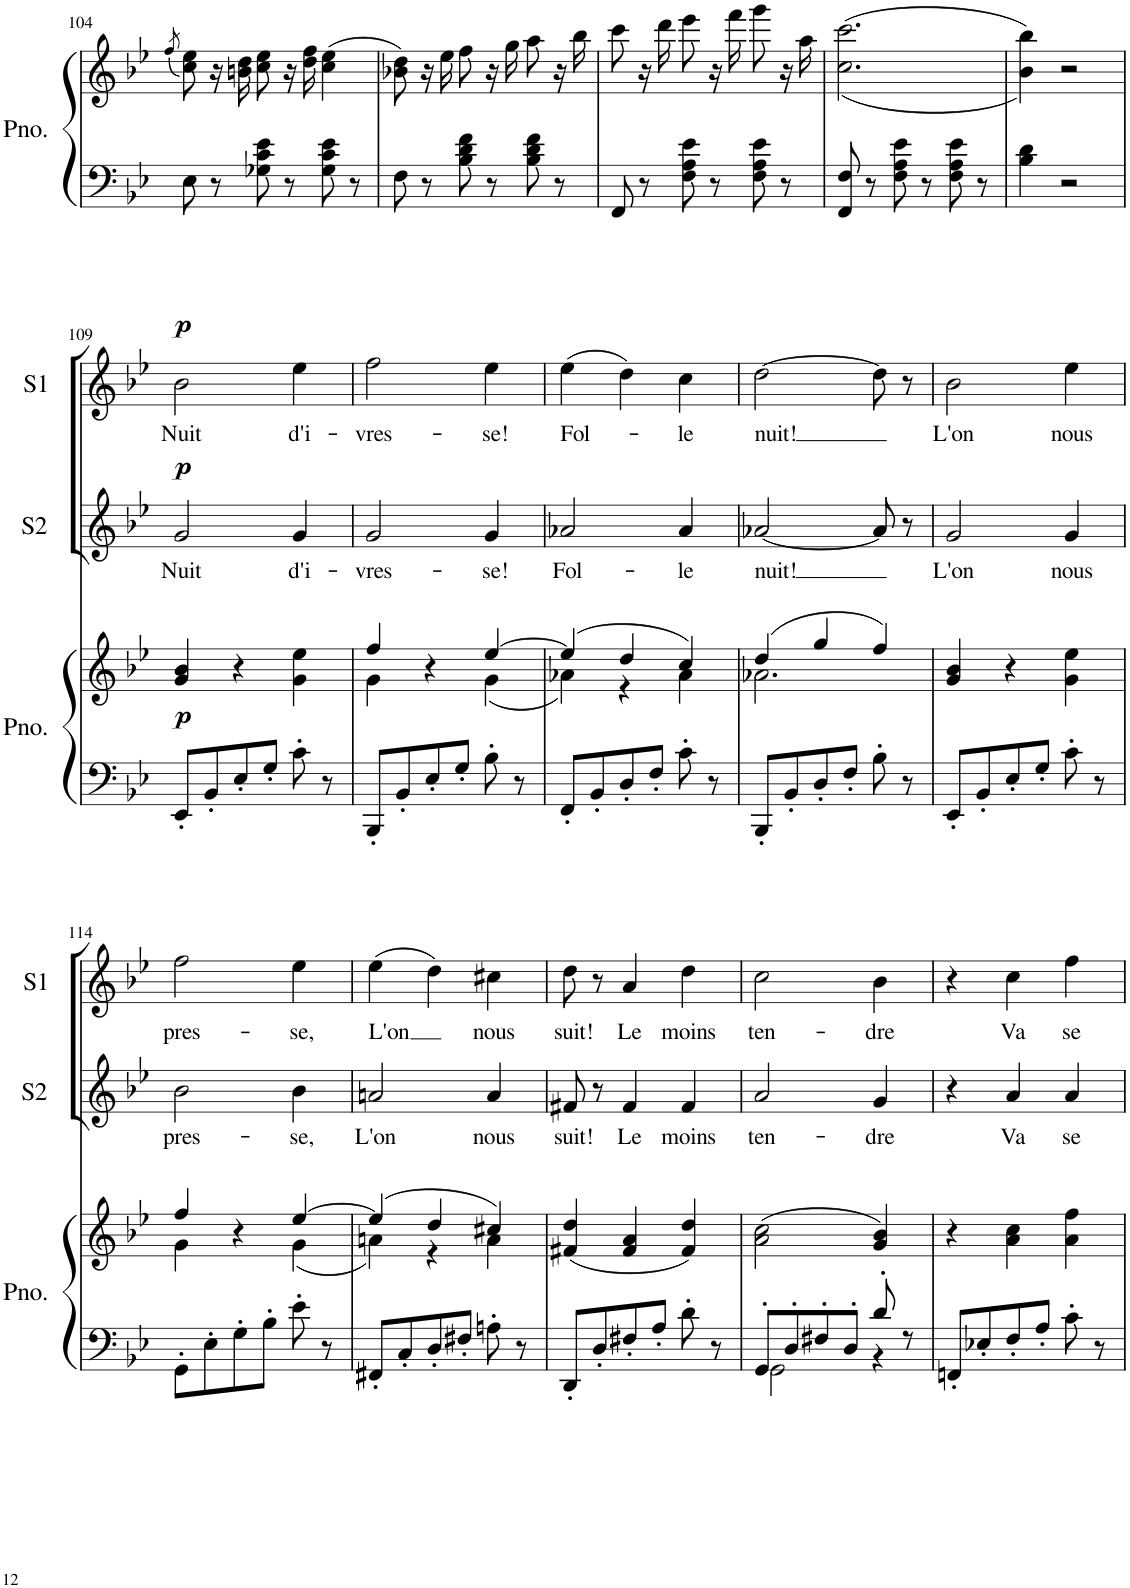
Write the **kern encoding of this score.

**kern	**kern	**dynam	**kern	**text	**dynam	**kern	**text	**dynam
*part3	*part3	*part3	*part2	*part2	*part2	*part1	*part1	*part1
*staff4	*staff3	*staff3/4	*staff2	*staff2	*staff2	*staff1	*staff1	*staff1
*I"Piano	*	*	*I"Soprano 2	*	*	*I"Soprano 1	*	*
*I'Pno.	*	*	*I'S2	*	*	*I'S1	*	*
!!LO:PB:g=z
*clefF4	*clefG2	*	*clefG2	*	*	*clefG2	*	*
*k[b-e-]	*k[b-e-]	*	*k[b-e-]	*	*	*k[b-e-]	*	*
*M3/4	*M3/4	*	*M3/4	*	*	*M3/4	*	*
=104	=104	=104	=104	=104	=104	=104	=104	=104
.	(8qff/	.	.	.	.	.	.	.
8E-\	8cc\ 8ee-\)	.	2.r	.	.	2.r	.	.
8r	16r	.	.	.	.	.	.	.
.	16bn\ 16dd\	.	.	.	.	.	.	.
8G-X\ 8c\ 8e-\	8cc\ 8ee-\	.	.	.	.	.	.	.
8r	16r	.	.	.	.	.	.	.
.	16dd\ 16ff\	.	.	.	.	.	.	.
8G-\ 8c\ 8e-\	(4cc\ 4ee-\	.	.	.	.	.	.	.
8r	.	.	.	.	.	.	.	.
=105	=105	=105	=105	=105	=105	=105	=105	=105
8F\	8b-X\ 8dd\)	.	2.r	.	.	2.r	.	.
8r	16r	.	.	.	.	.	.	.
.	16ee-\	.	.	.	.	.	.	.
8B-\ 8d\ 8f\	8ff\	.	.	.	.	.	.	.
8r	16r	.	.	.	.	.	.	.
.	16gg\	.	.	.	.	.	.	.
8B-\ 8d\ 8f\	8aa\	.	.	.	.	.	.	.
8r	16r	.	.	.	.	.	.	.
.	16bb-\	.	.	.	.	.	.	.
=106	=106	=106	=106	=106	=106	=106	=106	=106
8FF/	8ccc\	.	2.r	.	.	2.r	.	.
8r	16r	.	.	.	.	.	.	.
.	16ddd\	.	.	.	.	.	.	.
8F\ 8A\ 8e-\	8eee-\	.	.	.	.	.	.	.
8r	16r	.	.	.	.	.	.	.
.	16fff\	.	.	.	.	.	.	.
8F\ 8A\ 8e-\	8ggg\	.	.	.	.	.	.	.
8r	16r	.	.	.	.	.	.	.
.	16aa\	.	.	.	.	.	.	.
=107	=107	=107	=107	=107	=107	=107	=107	=107
8FF/ 8F/	((<2.cc\ 2.ccc\	.	2.r	.	.	2.r	.	.
8r	.	.	.	.	.	.	.	.
8F\ 8A\ 8e-\	.	.	.	.	.	.	.	.
8r	.	.	.	.	.	.	.	.
8F\ 8A\ 8e-\	.	.	.	.	.	.	.	.
8r	.	.	.	.	.	.	.	.
=108	=108	=108	=108	=108	=108	=108	=108	=108
4B-\ 4d\	4b-\ 4bb-\))	.	2.r	.	.	2.r	.	.
2r	2r	.	.	.	.	.	.	.
!!LO:LB:g=z
=109	=109	=109	=109	=109	=109	=109	=109	=109
!	!	!LO:DY:b	!	!LO:LY:b	!LO:DY:a	!	!LO:LY:b	!LO:DY:a
8EE-'/L	4g/ 4b-/	p	2g/	Nuit	p	2b-\	Nuit	p
8BB-'/	.	.	.	.	.	.	.	.
8E-'/	4r	.	.	.	.	.	.	.
8G'/J	.	.	.	.	.	.	.	.
!	!	!	!	!LO:LY:b	!	!	!LO:LY:b	!
8c'\	4g\ 4ee-\	.	4g/	d'i-	.	4ee-\	d'i-	.
8r	.	.	.	.	.	.	.	.
=110	=110	=110	=110	=110	=110	=110	=110	=110
*	*^	*	*	*	*	*	*	*
!	!	!	!	!	!LO:LY:b	!	!	!LO:LY:b	!
8BBB-'/L	4ff/	4g\	.	2g/	-vres-	.	2ff\	-vres-	.
8BB-'/	.	.	.	.	.	.	.	.	.
8E-'/	4r	4ryy	.	.	.	.	.	.	.
8G'/J	.	.	.	.	.	.	.	.	.
!	!	!	!	!	!LO:LY:b	!	!	!LO:LY:b	!
8B-'\	[4ee-/	(4g\	.	4g/	-se!	.	4ee-\	-se!	.
8r	.	.	.	.	.	.	.	.	.
=111	=111	=111	=111	=111	=111	=111	=111	=111	=111
!	!	!	!	!	!LO:LY:b	!	!	!LO:LY:b	!
8FF'/L	(4ee-/]	4a-X\)	.	2a-X/	Fol-	.	(4ee-\	Fol-	.
8BB-'/	.	.	.	.	.	.	.	.	.
8D'/	4dd/	4r	.	.	.	.	4dd\)	.	.
8F'/J	.	.	.	.	.	.	.	.	.
!	!	!	!	!	!LO:LY:b	!	!	!LO:LY:b	!
8c'\	4cc/)	4a-\	.	4a-/	-le	.	4cc\	-le	.
8r	.	.	.	.	.	.	.	.	.
=112	=112	=112	=112	=112	=112	=112	=112	=112	=112
!	!	!	!	!	!LO:LY:b	!	!	!LO:LY:b	!
8BBB-'/L	(4dd/	2.a-X\	.	[2a-X/	-nuit!	.	[2dd\	nuit!	.
8BB-'/	.	.	.	.	.	.	.	.	.
8D'/	4gg/	.	.	.	.	.	.	.	.
8F'/J	.	.	.	.	.	.	.	.	.
8B-'\	4ff/)	.	.	8a-/]	.	.	8dd\]	.	.
8r	.	.	.	8r	.	.	8r	.	.
*	*v	*v	*	*	*	*	*	*	*
=113	=113	=113	=113	=113	=113	=113	=113	=113
!	!	!	!	!LO:LY:b	!	!	!LO:LY:b	!
8EE-'/L	4g/ 4b-/	.	2g/	L'on	.	2b-\	L'on	.
8BB-'/	.	.	.	.	.	.	.	.
8E-'/	4r	.	.	.	.	.	.	.
8G'/J	.	.	.	.	.	.	.	.
!	!	!	!	!LO:LY:b	!	!	!LO:LY:b	!
8c'\	4g\ 4ee-\	.	4g/	nous	.	4ee-\	nous	.
8r	.	.	.	.	.	.	.	.
!!LO:LB:g=z
=114	=114	=114	=114	=114	=114	=114	=114	=114
*	*^	*	*	*	*	*	*	*
!	!	!	!	!	!LO:LY:b	!	!	!LO:LY:b	!
8GG'\L	4ff/	4g\	.	2b-\	pres-	.	2ff\	pres-	.
8E-'\	.	.	.	.	.	.	.	.	.
8G'\	4r	4ryy	.	.	.	.	.	.	.
8B-'\J	.	.	.	.	.	.	.	.	.
!	!	!	!	!	!LO:LY:b	!	!	!LO:LY:b	!
8e-'\	[4ee-/	(4g\	.	4b-\	-se,	.	4ee-\	-se,	.
8r	.	.	.	.	.	.	.	.	.
=115	=115	=115	=115	=115	=115	=115	=115	=115	=115
!	!	!	!	!	!LO:LY:b	!	!	!LO:LY:b	!
8FF#X'/L	(4ee-/]	4an\)	.	2an/	L'on	.	(4ee-\	L'on	.
8C'/	.	.	.	.	.	.	.	.	.
8D'/	4dd/	4r	.	.	.	.	4dd\)	.	.
8F#X'/J	.	.	.	.	.	.	.	.	.
!	!	!	!	!	!LO:LY:b	!	!	!LO:LY:b	!
8An'\	4cc#X/)	4a\	.	4a/	nous	.	4cc#X\	nous	.
8r	.	.	.	.	.	.	.	.	.
*	*v	*v	*	*	*	*	*	*	*
=116	=116	=116	=116	=116	=116	=116	=116	=116
!	!	!	!	!LO:LY:b	!	!	!LO:LY:b	!
8DD'/L	(4f#X/ 4dd/	.	8f#X/	suit!	.	8dd\	suit!	.
8D'/	.	.	8r	.	.	8r	.	.
!	!	!	!	!LO:LY:b	!	!	!LO:LY:b	!
8F#X'/	4f#/ 4a/	.	4f#/	Le	.	4a/	Le	.
8A'/J	.	.	.	.	.	.	.	.
!	!	!	!	!LO:LY:b	!	!	!LO:LY:b	!
8d'\	4f#/ 4dd/)	.	4f#/	moins	.	4dd\	moins	.
8r	.	.	.	.	.	.	.	.
=117	=117	=117	=117	=117	=117	=117	=117	=117
*^	*	*	*	*	*	*	*	*
!	!	!	!	!	!LO:LY:b	!	!	!LO:LY:b	!
8GG'/L	2GG\	(2a\ 2cc\	.	2a/	ten-	.	2cc\	ten-	.
8D'/	.	.	.	.	.	.	.	.	.
8F#X'/	.	.	.	.	.	.	.	.	.
8D'/J	.	.	.	.	.	.	.	.	.
!	!	!	!	!	!LO:LY:b	!	!	!LO:LY:b	!
8d'/	4r	4g/ 4b-/)	.	4g/	-dre	.	4b-\	-dre	.
8r	.	.	.	.	.	.	.	.	.
*v	*v	*	*	*	*	*	*	*	*
=118	=118	=118	=118	=118	=118	=118	=118	=118
8FFn'/L	4r	.	4r	.	.	4r	.	.
8E-X'/	.	.	.	.	.	.	.	.
!	!	!	!	!LO:LY:b	!	!	!LO:LY:b	!
8F'/	4a\ 4cc\	.	4a/	Va	.	4cc\	Va	.
8A'/J	.	.	.	.	.	.	.	.
!	!	!	!	!LO:LY:b	!	!	!LO:LY:b	!
8c'\	4a\ 4ff\	.	4a/	se	.	4ff\	se	.
8r	.	.	.	.	.	.	.	.
=	=	=	=	=	=	=	=	=
*-	*-	*-	*-	*-	*-	*-	*-	*-
